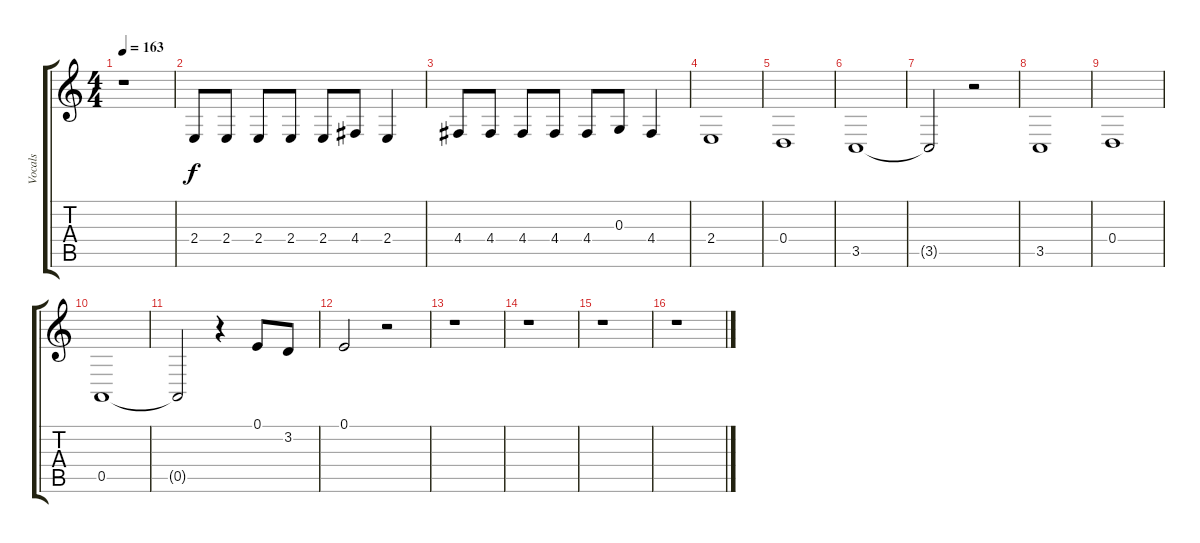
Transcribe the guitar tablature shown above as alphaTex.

\track ("Vocals" "Vocals") {instrument tenorsax}
\staff {score tabs}
\tuning (E4 B3 G3 D3 A2 E2) {hide}
\ts (4 4)
\tempo 163
\clef g2
\ks c
r.1{dy f} |
2.4.8 2.4.8 2.4.8 2.4.8 2.4.8 4.4.8 2.4.4 |
4.4.8 4.4.8 4.4.8 4.4.8 4.4.8 0.3.8 4.4.4 |
2.4.1 |
0.4.1 |
3.5.1 |
3.5{t}.2 r.2 |
3.5.1 |
0.4.1 |
0.5.1 |
0.5{t}.2 r.4 0.1.8 3.2.8 |
0.1.2 r.2 |
r.1 |
r.1 |
r.1 |
r.1
